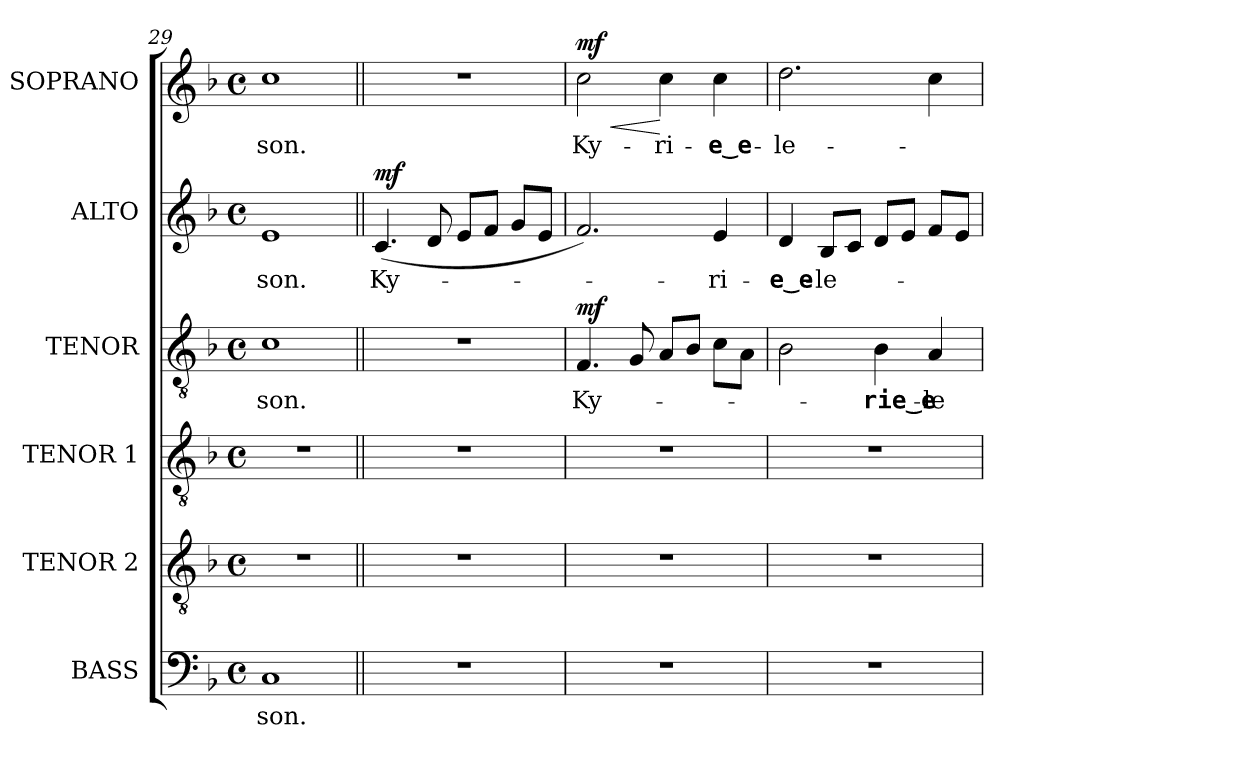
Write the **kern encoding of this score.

**kern	**text	**kern	**kern	**kern	**text	**dynam	**kern	**text	**dynam	**kern	**text	**dynam
*part6	*part6	*part5	*part4	*part3	*part3	*part3	*part2	*part2	*part2	*part1	*part1	*part1
*staff6	*staff6	*staff5	*staff4	*staff3	*staff3	*staff3	*staff2	*staff2	*staff2	*staff1	*staff1	*staff1
*I"BASS	*	*I"TENOR 2	*I"TENOR 1	*I"TENOR	*	*	*I"ALTO	*	*	*I"SOPRANO	*	*
*I'B.	*	*I'T2.	*I'T1.	*I'T.	*	*	*I'A.	*	*	*I'S.	*	*
*clefF4	*	*clefGv2	*clefGv2	*clefGv2	*	*	*clefG2	*	*	*clefG2	*	*
*	*	*ITrd7c12	*ITrd7c12	*ITrd7c12	*	*	*	*	*	*	*	*
*k[b-]	*	*k[b-]	*k[b-]	*k[b-]	*	*	*k[b-]	*	*	*k[b-]	*	*
*F:	*	*F:	*F:	*F:	*	*	*F:	*	*	*F:	*	*
*M4/4	*	*M4/4	*M4/4	*M4/4	*	*	*M4/4	*	*	*M4/4	*	*
*met(c)	*	*met(c)	*met(c)	*met(c)	*	*	*met(c)	*	*	*met(c)	*	*
=29	=29	=29	=29	=29	=29	=29	=29	=29	=29	=29	=29	=29
!	!LO:LY:b:color=#000000	!	!	!	!	!	!	!	!	!	!	!
!	!	!	!	!	!LO:LY:b:color=#000000	!	!	!	!	!	!	!
!	!	!	!	!	!	!	!	!LO:LY:b:color=#000000	!	!	!	!
!	!	!	!	!	!	!	!	!	!	!	!LO:LY:b:color=#000000	!
1Ci	-son.	1r	1r	1Ci	-son.	.	1ei	-son.	.	1cci	-son.	.
!!LO:LB:g=z
=30||	=30||	=30||	=30||	=30||	=30||	=30||	=30||	=30||	=30||	=30||	=30||	=30||
!	!	!	!	!	!	!	!	!LO:LY:b:color=#000000	!	!	!	!
1r	.	1r	1r	1r	.	.	(4.ci/	Ky-	mf	1r	.	.
.	.	.	.	.	.	.	8di/	.	.	.	.	.
.	.	.	.	.	.	.	8ei/L	.	.	.	.	.
.	.	.	.	.	.	.	8fi/J	.	.	.	.	.
.	.	.	.	.	.	.	8gi/L	.	.	.	.	.
.	.	.	.	.	.	.	8ei/J	.	.	.	.	.
=31	=31	=31	=31	=31	=31	=31	=31	=31	=31	=31	=31	=31
!	!	!	!	!	!LO:LY:b:color=#000000	!	!	!	!	!	!	!
!	!	!	!	!	!	!	!	!	!	!	!LO:LY:b:color=#000000	!LO:HP:b
1r	.	1r	1r	4.FFi/	Ky-	mf	2.fi/)	.	.	2cci\	Ky-	< mf
.	.	.	.	8GGi/	.	.	.	.	.	.	.	.
!	!	!	!	!	!	!	!	!	!	!	!LO:LY:b:color=#000000	!
.	.	.	.	8AAi/L	.	.	.	.	.	4cci\	-ri-	[
.	.	.	.	8BB-i/J	.	.	.	.	.	.	.	.
!	!	!	!	!	!	!	!	!LO:LY:b:color=#000000	!	!	!	!
!	!	!	!	!	!	!	!	!	!	!	!LO:LY:b:color=#000000	!
.	.	.	.	8Ci\L	.	.	4ei/	-ri-	.	4cci\	-e_e-	.
.	.	.	.	8AAi\J	.	.	.	.	.	.	.	.
=32	=32	=32	=32	=32	=32	=32	=32	=32	=32	=32	=32	=32
!	!	!	!	!	!	!	!	!LO:LY:b:color=#000000	!	!	!	!
!	!	!	!	!	!	!	!	!	!	!	!LO:LY:b:color=#000000	!
1r	.	1r	1r	2BB-i\	.	.	4di/	-e_e-	.	2.ddi\	-le-	.
!	!	!	!	!	!	!	!	!LO:LY:b:color=#000000	!	!	!	!
.	.	.	.	.	.	.	8B-i/L	-le-	.	.	.	.
.	.	.	.	.	.	.	8ci/J	.	.	.	.	.
!	!	!	!	!	!LO:LY:b:color=#000000	!	!	!	!	!	!	!
.	.	.	.	4BB-i\	-rie_e-	.	8di/L	.	.	.	.	.
.	.	.	.	.	.	.	8ei/J	.	.	.	.	.
!	!	!	!	!	!LO:LY:b:color=#000000	!	!	!	!	!	!	!
.	.	.	.	4AAi/	-le-	.	8fi/L	.	.	4cci\	.	.
.	.	.	.	.	.	.	8ei/J	.	.	.	.	.
=	=	=	=	=	=	=	=	=	=	=	=	=
*-	*-	*-	*-	*-	*-	*-	*-	*-	*-	*-	*-	*-
